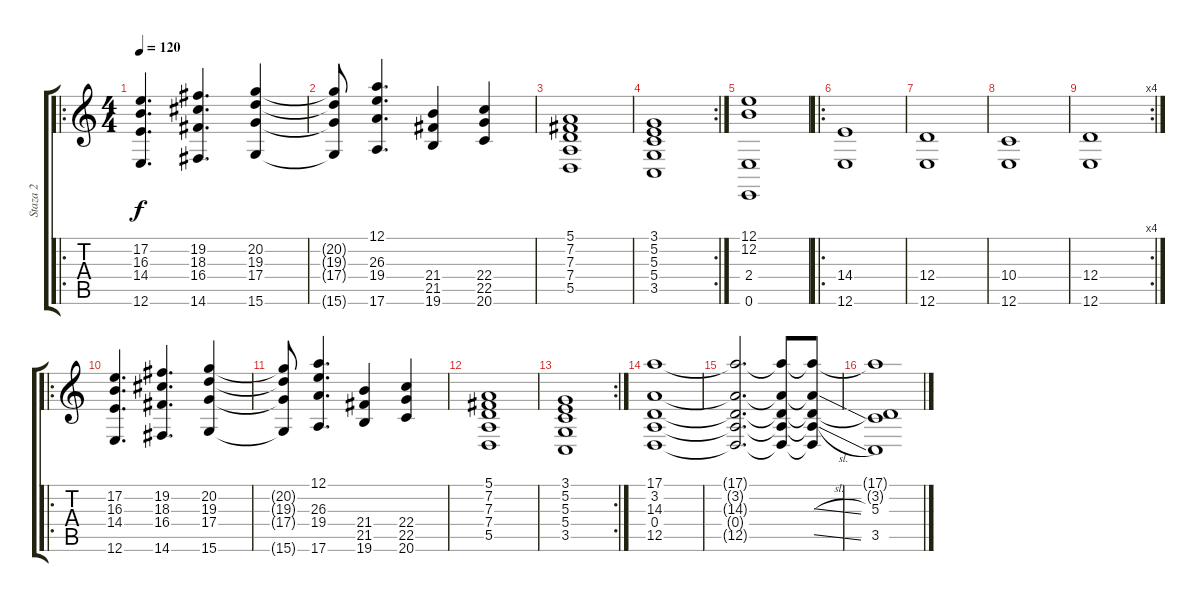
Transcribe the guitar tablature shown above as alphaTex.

\track ("Staza 2" "Staza 2") {instrument synthstrings2}
\staff {score tabs}
\tuning (E4 B3 G3 D3 A2 E2) {hide}
\ro
\ts (4 4)
\tempo 120
\clef g2
\ks c
(17.2 16.3 14.4 12.6).4{d dy f} (19.2 18.3 16.4 14.6).4{d} (20.2 19.3 17.4 15.6).4 |
(20.2{t} 19.3{t} 17.4{t} 15.6{t}).8 (12.1 26.3 19.4 17.6).4{d} (21.4 21.5 19.6).4 (22.4 22.5 20.6).4 |
(5.1 7.2 7.3 7.4 5.5).1 |
\rc 2
(3.1 5.2 5.3 5.4 3.5).1 |
(12.1 12.2 2.4 0.6).1 |
\ro
(14.4 12.6).1 |
(12.4 12.6).1 |
(10.4 12.6).1 |
\rc 4
(12.4 12.6).1 |
\ro
(17.2 16.3 14.4 12.6).4{d} (19.2 18.3 16.4 14.6).4{d} (20.2 19.3 17.4 15.6).4 |
(20.2{t} 19.3{t} 17.4{t} 15.6{t}).8 (12.1 26.3 19.4 17.6).4{d} (21.4 21.5 19.6).4 (22.4 22.5 20.6).4 |
(5.1 7.2 7.3 7.4 5.5).1 |
\rc 2
(3.1 5.2 5.3 5.4 3.5).1 |
(17.1 3.2 14.3 0.4 12.5).1 |
(17.1{t} 3.2{t} 14.3{t} 0.4{t} 12.5{t}).2{d} (17.1{t} 3.2{t} 14.3{t} 0.4{t} 12.5{t}).8 (17.1{t} 3.2{t} 14.3{sl t} 0.4{t} 12.5{sl t}).8 |
(17.1{t} 3.2{t} 5.3 3.5).1
